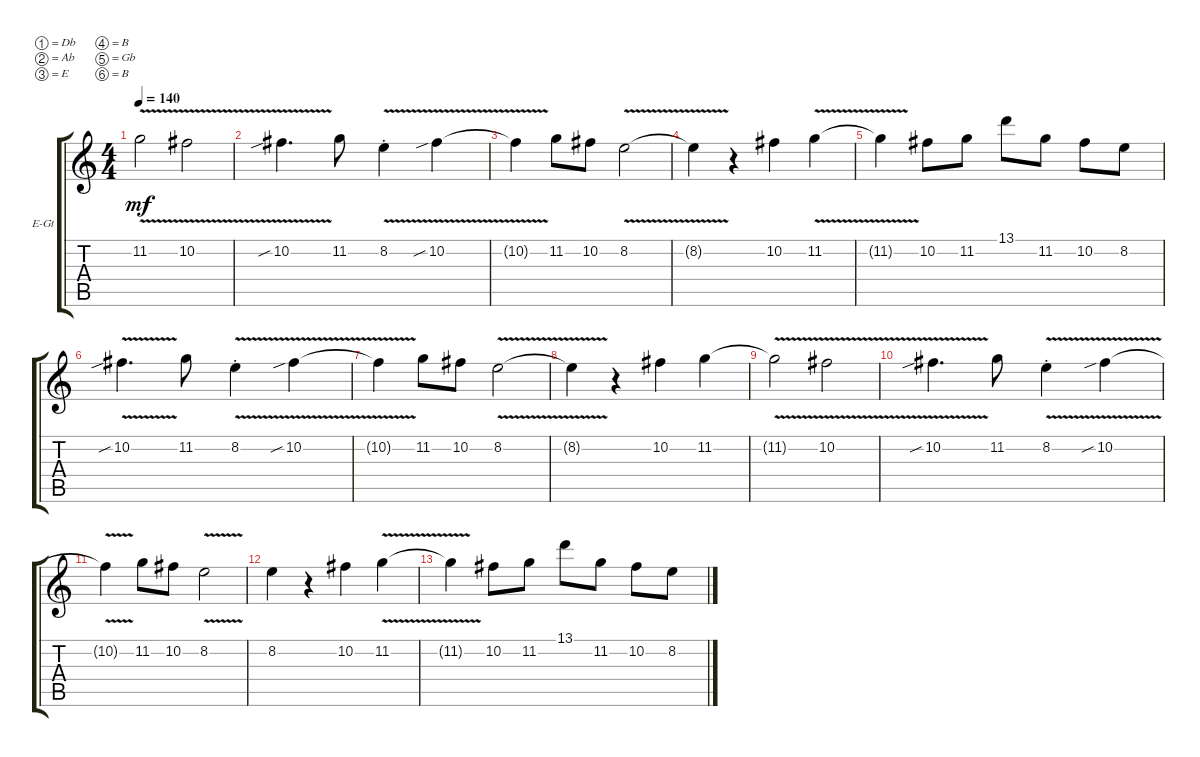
\bracketExtendMode groupsimilarinstruments
\firstSystemTrackNameOrientation horizontal
\otherSystemsTrackNameOrientation horizontal
\track ("Lead" "E-Gt") {instrument distortionguitar}
\staff {score tabs}
\tuning (Db4 Ab3 E3 B2 Gb2 B1)
\ts (4 4)
\tempo 140
\clef g2
\ks c
11.2{v t}.2{dy mf} 10.2{v}.2 |
10.2{v sib}.4{d} 11.2.8 8.2{v st}.4 10.2{v sib}.4 |
10.2{v t}.4 11.2.8 10.2.8 8.2{v}.2 |
8.2{t}.4 r.4 10.2.4 11.2{v}.4 |
11.2{v t}.4 10.2.8 11.2.8 13.1.8 11.2.8 10.2.8 8.2.8 |
10.2{v sib}.4{d} 11.2.8 8.2{v st}.4 10.2{v sib}.4 |
10.2{v t}.4 11.2.8 10.2.8 8.2{v}.2 |
8.2{t}.4 r.4 10.2.4 11.2.4 |
11.2{v t}.2 10.2{v}.2 |
10.2{v sib}.4{d} 11.2.8 8.2{v st}.4 10.2{v sib}.4 |
10.2{v t}.4 11.2.8 10.2.8 8.2{v}.2 |
8.2.4 r.4 10.2.4 11.2{v}.4 |
11.2{v t}.4 10.2.8 11.2.8 13.1.8 11.2.8 10.2.8 8.2.8
